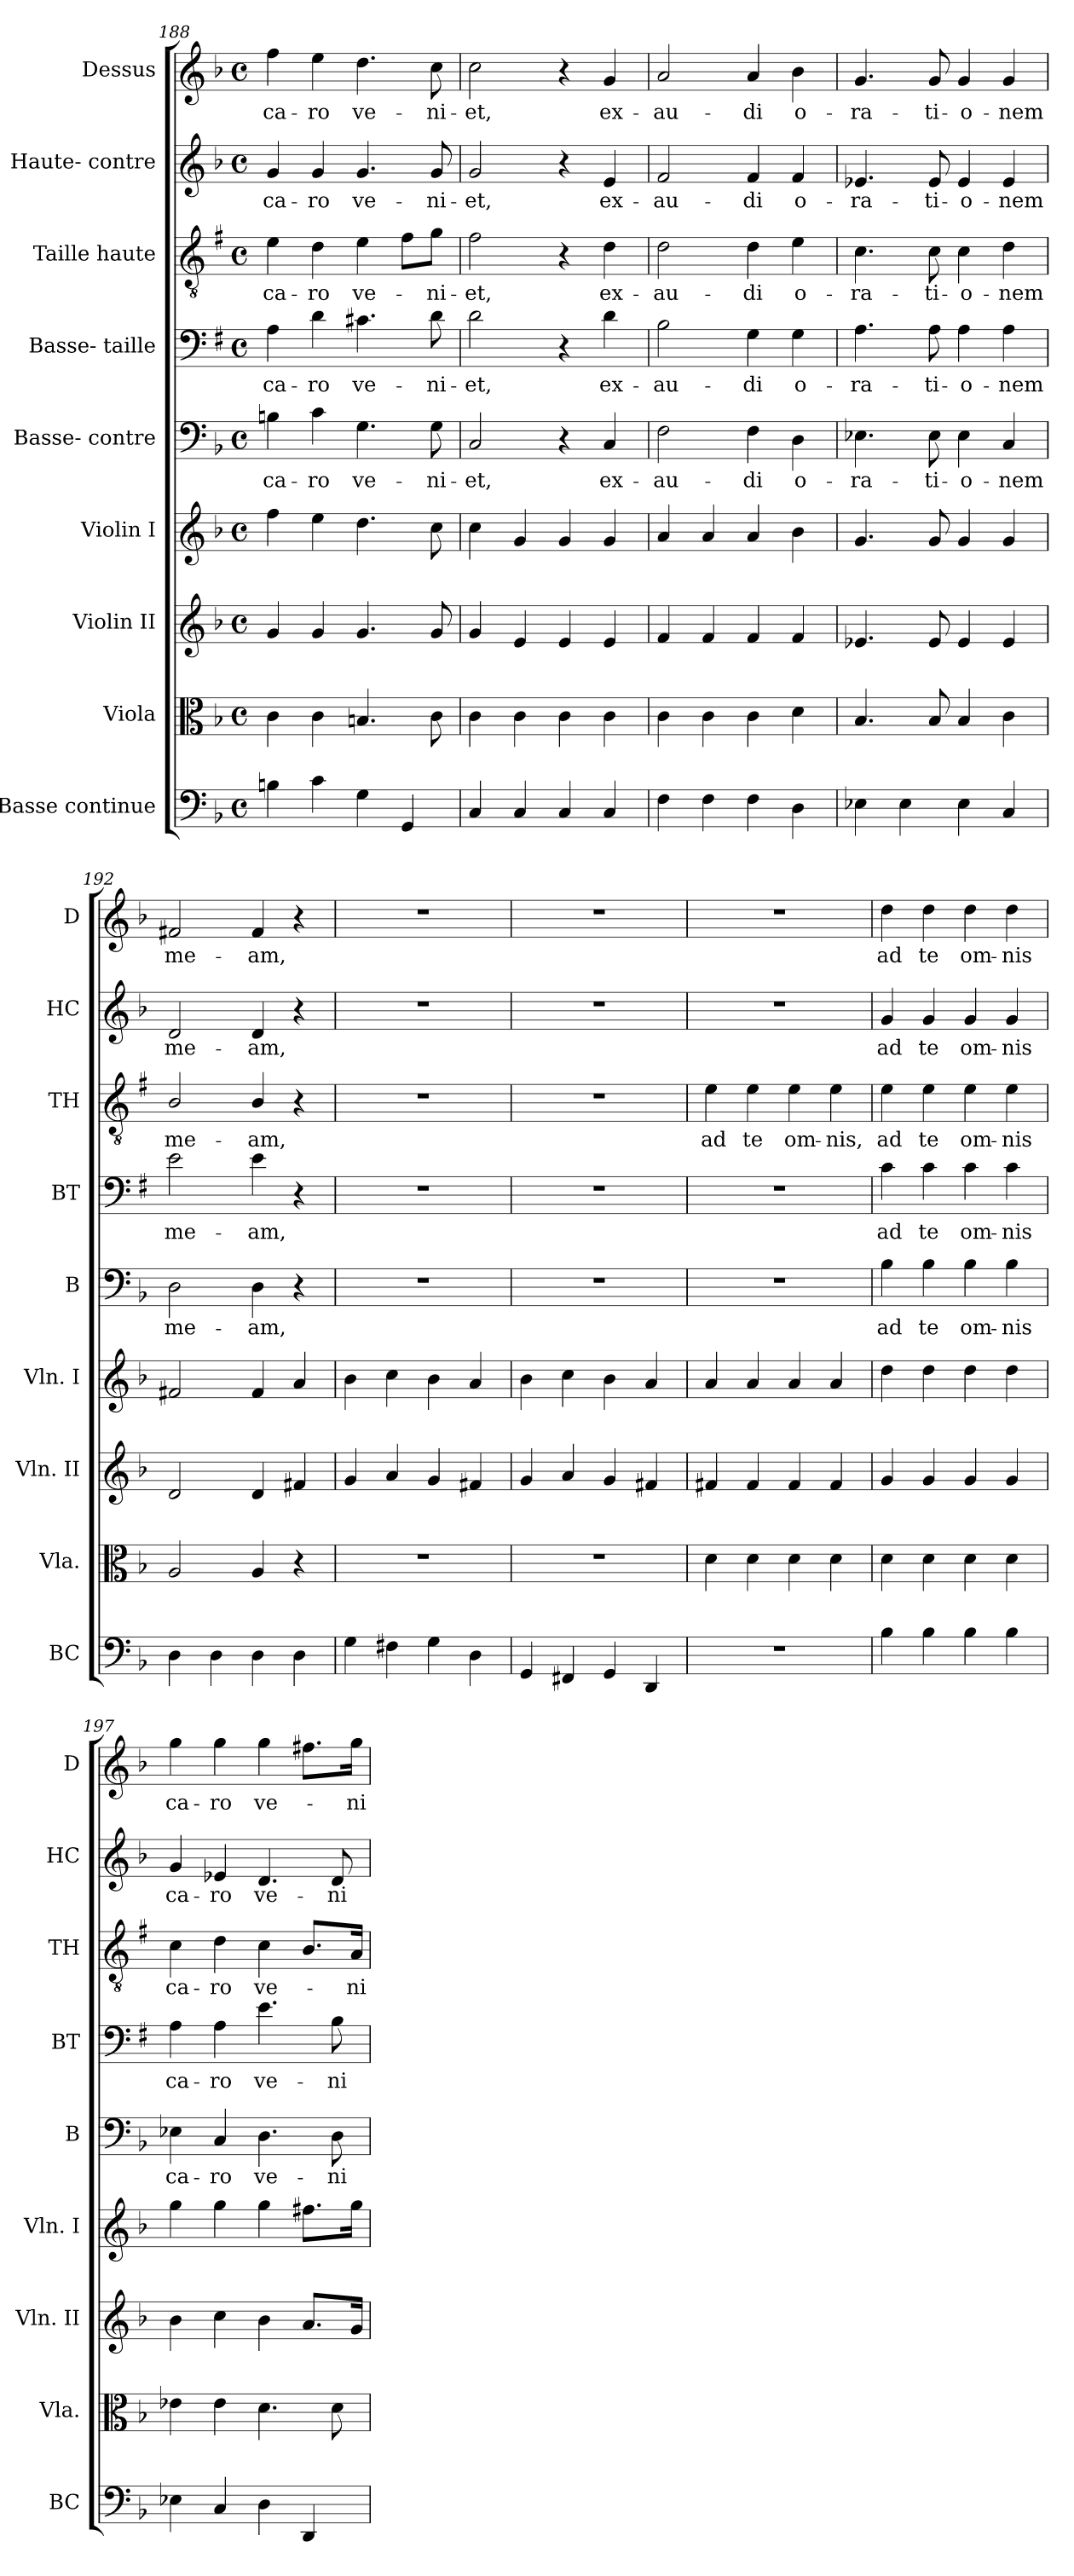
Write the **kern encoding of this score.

**kern	**kern	**kern	**kern	**kern	**text	**kern	**text	**kern	**text	**kern	**text	**kern	**text
*part9	*part8	*part7	*part6	*part5	*part5	*part4	*part4	*part3	*part3	*part2	*part2	*part1	*part1
*staff9	*staff8	*staff7	*staff6	*staff5	*staff5	*staff4	*staff4	*staff3	*staff3	*staff2	*staff2	*staff1	*staff1
*I"Basse  continue	*I"Viola	*I"Violin II	*I"Violin I	*I"Basse- contre	*	*I"Basse- taille	*	*I"Taille haute	*	*I"Haute- contre	*	*I"Dessus	*
*I'BC	*I'Vla.	*I'Vln. II	*I'Vln. I	*I'B	*	*I'BT	*	*I'TH	*	*I'HC	*	*I'D	*
!!LO:LB:g=z
*clefF4	*clefC3	*clefG2	*clefG2	*clefF4	*	*clefF4	*	*clefGv2	*	*clefG2	*	*clefG2	*
*	*	*	*	*	*	*ITrd1c2	*	*ITrd1c2	*	*	*	*	*
*k[b-]	*k[b-]	*k[b-]	*k[b-]	*k[b-]	*	*k[b-]	*	*k[b-]	*	*k[b-]	*	*k[b-]	*
*F:	*F:	*F:	*F:	*F:	*	*F:	*	*F:	*	*F:	*	*F:	*
*M4/4	*M4/4	*M4/4	*M4/4	*M4/4	*	*M4/4	*	*M4/4	*	*M4/4	*	*M4/4	*
*met(c)	*met(c)	*met(c)	*met(c)	*met(c)	*	*met(c)	*	*met(c)	*	*met(c)	*	*met(c)	*
=188	=188	=188	=188	=188	=188	=188	=188	=188	=188	=188	=188	=188	=188
!	!	!	!	!	!LO:LY:b	!	!LO:LY:b	!	!LO:LY:b	!	!LO:LY:b	!	!LO:LY:b
4Bn\	4c\	4g/	4ff\	4Bn\	ca-	4G\	ca-	4d\	ca-	4g/	ca-	4ff\	ca-
!	!	!	!	!	!LO:LY:b	!	!LO:LY:b	!	!LO:LY:b	!	!LO:LY:b	!	!LO:LY:b
4c\	4c\	4g/	4ee\	4c\	-ro	4c\	-ro	4c\	-ro	4g/	-ro	4ee\	-ro
!	!	!	!	!	!LO:LY:b	!	!LO:LY:b	!	!LO:LY:b	!	!LO:LY:b	!	!LO:LY:b
4G\	4.Bn>/	4.g/	4.dd>\	4.G\	ve-	4.Bn>\	ve-	4d\	ve-	4.g/	ve-	4.dd>\	ve-
4GG/	.	.	.	.	.	.	.	8e\L	.	.	.	.	.
!	!	!	!	!	!LO:LY:b	!	!LO:LY:b	!	!LO:LY:b	!	!LO:LY:b	!	!LO:LY:b
.	8c\	8g/	8cc\	8G\	-ni-	8c\	-ni-	8f\J	-ni-	8g/	-ni-	8cc\	-ni-
=189	=189	=189	=189	=189	=189	=189	=189	=189	=189	=189	=189	=189	=189
!	!	!	!	!	!LO:LY:b	!	!LO:LY:b	!	!LO:LY:b	!	!LO:LY:b	!	!LO:LY:b
4C/	4c\	4g/	4cc\	2C/	-et,	2c\	-et,	2e\	-et,	2g/	-et,	2cc\	-et,
4C/	4c\	4e/	4g/	.	.	.	.	.	.	.	.	.	.
4C/	4c\	4e/	4g/	4r	.	4r	.	4r	.	4r	.	4r	.
!	!	!	!	!	!LO:LY:b	!	!LO:LY:b	!	!LO:LY:b	!	!LO:LY:b	!	!LO:LY:b
4C/	4c\	4e/	4g/	4C/	ex-	4c\	ex-	4c\	ex-	4e/	ex-	4g/	ex-
=190	=190	=190	=190	=190	=190	=190	=190	=190	=190	=190	=190	=190	=190
!	!	!	!	!	!LO:LY:b	!	!LO:LY:b	!	!LO:LY:b	!	!LO:LY:b	!	!LO:LY:b
4F\	4c\	4f/	4a/	2F\	-au-	2A\	-au-	2c\	-au-	2f/	-au-	2a/	-au-
4F\	4c\	4f/	4a/	.	.	.	.	.	.	.	.	.	.
!	!	!	!	!	!LO:LY:b	!	!LO:LY:b	!	!LO:LY:b	!	!LO:LY:b	!	!LO:LY:b
4F\	4c\	4f/	4a/	4F\	-di	4F\	-di	4c\	-di	4f/	-di	4a/	-di
!	!	!	!	!	!LO:LY:b	!	!LO:LY:b	!	!LO:LY:b	!	!LO:LY:b	!	!LO:LY:b
4D\	4d\	4f/	4b-\	4D\	o-	4F\	o-	4d\	o-	4f/	o-	4b-\	o-
=191	=191	=191	=191	=191	=191	=191	=191	=191	=191	=191	=191	=191	=191
!	!	!	!	!	!LO:LY:b	!	!LO:LY:b	!	!LO:LY:b	!	!LO:LY:b	!	!LO:LY:b
4E-X\	4.B-/	4.e-X/	4.g/	4.E-X\	-ra-	4.G\	-ra-	4.B-\	-ra-	4.e-X/	-ra-	4.g/	-ra-
4E-\	.	.	.	.	.	.	.	.	.	.	.	.	.
!	!	!	!	!	!LO:LY:b	!	!LO:LY:b	!	!LO:LY:b	!	!LO:LY:b	!	!LO:LY:b
.	8B-/	8e-/	8g/	8E-\	-ti-	8G\	-ti-	8B-\	-ti-	8e-/	-ti-	8g/	-ti-
!	!	!	!	!	!LO:LY:b	!	!LO:LY:b	!	!LO:LY:b	!	!LO:LY:b	!	!LO:LY:b
4E-\	4B-/	4e-/	4g/	4E-\	-o-	4G\	-o-	4B-\	-o-	4e-/	-o-	4g/	-o-
!	!	!	!	!	!LO:LY:b	!	!LO:LY:b	!	!LO:LY:b	!	!LO:LY:b	!	!LO:LY:b
4C/	4c\	4e-/	4g/	4C/	-nem	4G\	-nem	4c\	-nem	4e-/	-nem	4g/	-nem
=192	=192	=192	=192	=192	=192	=192	=192	=192	=192	=192	=192	=192	=192
!	!	!	!	!	!LO:LY:b	!	!LO:LY:b	!	!LO:LY:b	!	!LO:LY:b	!	!LO:LY:b
4D\	2A/	2d/	2f#X/	2D\	me-	2d\	me-	2A>/	me-	2d>/	me-	2f#X>/	me-
4D\	.	.	.	.	.	.	.	.	.	.	.	.	.
!	!	!	!	!	!LO:LY:b	!	!LO:LY:b	!	!LO:LY:b	!	!LO:LY:b	!	!LO:LY:b
4D\	4A/	4d/	4f#/	4D\	-am,	4d\	-am,	4A/	-am,	4d/	-am,	4f#/	-am,
4D\	4r	4f#X/	4a/	4r	.	4r	.	4r	.	4r	.	4r	.
=193	=193	=193	=193	=193	=193	=193	=193	=193	=193	=193	=193	=193	=193
4G\	1r	4g/	4b-\	1r	.	1r	.	1r	.	1r	.	1r	.
4F#X\	.	4a/	4cc\	.	.	.	.	.	.	.	.	.	.
4G\	.	4g/	4b-\	.	.	.	.	.	.	.	.	.	.
4D\	.	4f#X/	4a/	.	.	.	.	.	.	.	.	.	.
=194	=194	=194	=194	=194	=194	=194	=194	=194	=194	=194	=194	=194	=194
4GG/	1r	4g/	4b-\	1r	.	1r	.	1r	.	1r	.	1r	.
4FF#X/	.	4a/	4cc\	.	.	.	.	.	.	.	.	.	.
4GG/	.	4g/	4b-\	.	.	.	.	.	.	.	.	.	.
4DD/	.	4f#X/	4a/	.	.	.	.	.	.	.	.	.	.
=195	=195	=195	=195	=195	=195	=195	=195	=195	=195	=195	=195	=195	=195
!	!	!	!	!	!	!	!	!	!LO:LY:b	!	!	!	!
1r	4d\	4f#X/	4a/	1r	.	1r	.	4d\	ad	1r	.	1r	.
!	!	!	!	!	!	!	!	!	!LO:LY:b	!	!	!	!
.	4d\	4f#/	4a/	.	.	.	.	4d\	te	.	.	.	.
!	!	!	!	!	!	!	!	!	!LO:LY:b	!	!	!	!
.	4d\	4f#/	4a/	.	.	.	.	4d\	om-	.	.	.	.
!	!	!	!	!	!	!	!	!	!LO:LY:b	!	!	!	!
.	4d\	4f#/	4a/	.	.	.	.	4d\	-nis,	.	.	.	.
!!LO:PB:g=z
=196	=196	=196	=196	=196	=196	=196	=196	=196	=196	=196	=196	=196	=196
!	!	!	!	!	!LO:LY:b	!	!LO:LY:b	!	!LO:LY:b	!	!LO:LY:b	!	!LO:LY:b
4B-\	4d\	4g/	4dd\	4B-\	ad	4B-\	ad	4d\	ad	4g/	ad	4dd\	ad
!	!	!	!	!	!LO:LY:b	!	!LO:LY:b	!	!LO:LY:b	!	!LO:LY:b	!	!LO:LY:b
4B-\	4d\	4g/	4dd\	4B-\	te	4B-\	te	4d\	te	4g/	te	4dd\	te
!	!	!	!	!	!LO:LY:b	!	!LO:LY:b	!	!LO:LY:b	!	!LO:LY:b	!	!LO:LY:b
4B-\	4d\	4g/	4dd\	4B-\	om-	4B-\	om-	4d\	om-	4g/	om-	4dd\	om-
!	!	!	!	!	!LO:LY:b	!	!LO:LY:b	!	!LO:LY:b	!	!LO:LY:b	!	!LO:LY:b
4B-\	4d\	4g/	4dd\	4B-\	-nis	4B-\	-nis	4d\	-nis	4g/	-nis	4dd\	-nis
=197	=197	=197	=197	=197	=197	=197	=197	=197	=197	=197	=197	=197	=197
!	!	!	!	!	!LO:LY:b	!	!LO:LY:b	!	!LO:LY:b	!	!LO:LY:b	!	!LO:LY:b
4E-X\	4e-X\	4b-\	4gg\	4E-X\	ca-	4G\	ca-	4B-\	ca-	4g/	ca-	4gg\	ca-
!	!	!	!	!	!LO:LY:b	!	!LO:LY:b	!	!LO:LY:b	!	!LO:LY:b	!	!LO:LY:b
4C/	4e-\	4cc\	4gg\	4C/	-ro	4G\	-ro	4c\	-ro	4e-X/	-ro	4gg\	-ro
!	!	!	!	!	!LO:LY:b	!	!LO:LY:b	!	!LO:LY:b	!	!LO:LY:b	!	!LO:LY:b
4D\	4.d\	4b-\	4gg\	4.D\	ve-	4.d\	ve-	4B-\	ve-	4.d/	ve-	4gg\	ve-
4DD/	.	8.a>/L	8.ff#X>\L	.	.	.	.	8.A>/L	.	.	.	8.ff#X>\L	.
!	!	!	!	!	!LO:LY:b	!	!LO:LY:b	!	!	!	!LO:LY:b	!	!
.	8d\	.	.	8D\	-ni-	8A\	-ni-	.	.	8d/	-ni-	.	.
!	!	!	!	!	!	!	!	!	!LO:LY:b	!	!	!	!LO:LY:b
.	.	16g/Jk	16gg\Jk	.	.	.	.	16G/Jk	-ni-	.	.	16gg\Jk	-ni-
=	=	=	=	=	=	=	=	=	=	=	=	=	=
*-	*-	*-	*-	*-	*-	*-	*-	*-	*-	*-	*-	*-	*-
